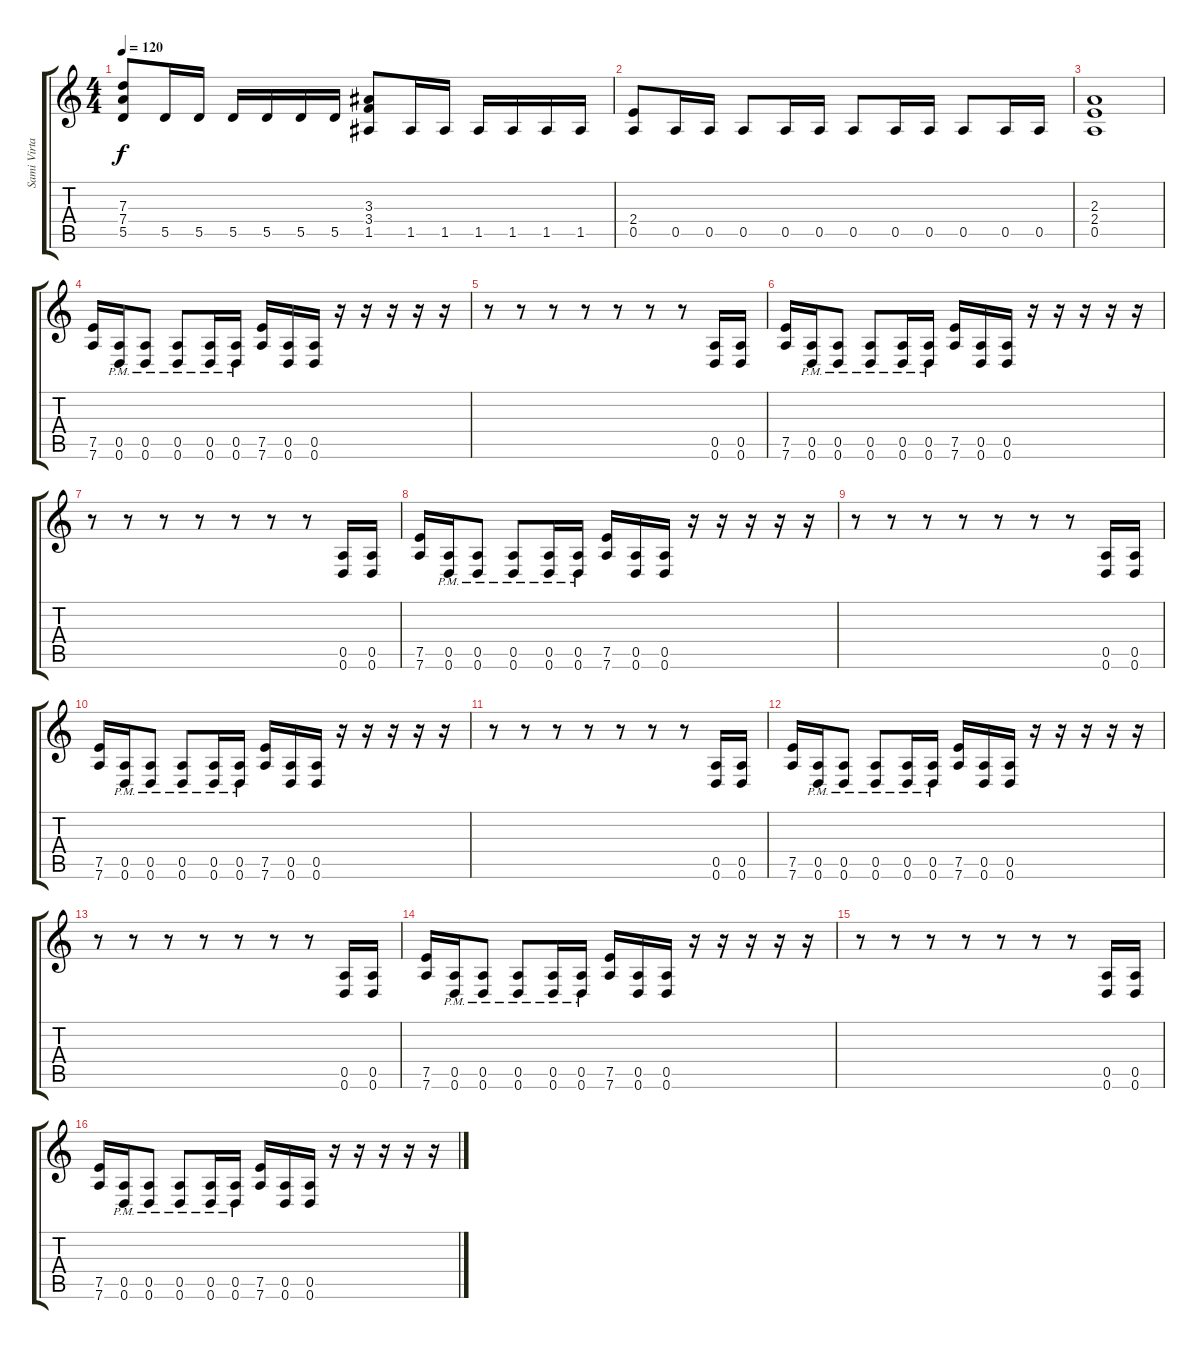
\track ("Sami Virtanen (lead Guitar)" "Sami Virta") {instrument distortionguitar}
\staff {score tabs}
\tuning (E4 B3 G3 D3 A2 D2) {hide}
\ts (4 4)
\tempo 120
\clef g2
\ks c
(7.3 7.4 5.5).8{dy f} 5.5.16 5.5.16 5.5.16 5.5.16 5.5.16 5.5.16 (3.3 3.4 1.5).8 1.5.16 1.5.16 1.5.16 1.5.16 1.5.16 1.5.16 |
(2.4 0.5).8 0.5.16 0.5.16 0.5.8 0.5.16 0.5.16 0.5.8 0.5.16 0.5.16 0.5.8 0.5.16 0.5.16 |
(2.3 2.4 0.5).1 |
(7.5 7.6).16 (0.5{pm} 0.6{pm}).16 (0.5{pm} 0.6{pm}).8 (0.5{pm} 0.6{pm}).8 (0.5{pm} 0.6{pm}).16 (0.5 0.6{pm}).16 (7.5 7.6).16 (0.5 0.6).16 (0.5 0.6).16 r.16 r.16 r.16 r.16 r.16 |
r.8 r.8 r.8 r.8 r.8 r.8 r.8 (0.5 0.6).16 (0.5 0.6).16 |
(7.5 7.6).16 (0.5{pm} 0.6{pm}).16 (0.5{pm} 0.6{pm}).8 (0.5{pm} 0.6{pm}).8 (0.5{pm} 0.6{pm}).16 (0.5 0.6{pm}).16 (7.5 7.6).16 (0.5 0.6).16 (0.5 0.6).16 r.16 r.16 r.16 r.16 r.16 |
r.8 r.8 r.8 r.8 r.8 r.8 r.8 (0.5 0.6).16 (0.5 0.6).16 |
(7.5 7.6).16 (0.5{pm} 0.6{pm}).16 (0.5{pm} 0.6{pm}).8 (0.5{pm} 0.6{pm}).8 (0.5{pm} 0.6{pm}).16 (0.5 0.6{pm}).16 (7.5 7.6).16 (0.5 0.6).16 (0.5 0.6).16 r.16 r.16 r.16 r.16 r.16 |
r.8 r.8 r.8 r.8 r.8 r.8 r.8 (0.5 0.6).16 (0.5 0.6).16 |
(7.5 7.6).16 (0.5{pm} 0.6{pm}).16 (0.5{pm} 0.6{pm}).8 (0.5{pm} 0.6{pm}).8 (0.5{pm} 0.6{pm}).16 (0.5 0.6{pm}).16 (7.5 7.6).16 (0.5 0.6).16 (0.5 0.6).16 r.16 r.16 r.16 r.16 r.16 |
r.8 r.8 r.8 r.8 r.8 r.8 r.8 (0.5 0.6).16 (0.5 0.6).16 |
(7.5 7.6).16 (0.5{pm} 0.6{pm}).16 (0.5{pm} 0.6{pm}).8 (0.5{pm} 0.6{pm}).8 (0.5{pm} 0.6{pm}).16 (0.5 0.6{pm}).16 (7.5 7.6).16 (0.5 0.6).16 (0.5 0.6).16 r.16 r.16 r.16 r.16 r.16 |
r.8 r.8 r.8 r.8 r.8 r.8 r.8 (0.5 0.6).16 (0.5 0.6).16 |
(7.5 7.6).16 (0.5{pm} 0.6{pm}).16 (0.5{pm} 0.6{pm}).8 (0.5{pm} 0.6{pm}).8 (0.5{pm} 0.6{pm}).16 (0.5 0.6{pm}).16 (7.5 7.6).16 (0.5 0.6).16 (0.5 0.6).16 r.16 r.16 r.16 r.16 r.16 |
r.8 r.8 r.8 r.8 r.8 r.8 r.8 (0.5 0.6).16 (0.5 0.6).16 |
(7.5 7.6).16 (0.5{pm} 0.6{pm}).16 (0.5{pm} 0.6{pm}).8 (0.5{pm} 0.6{pm}).8 (0.5{pm} 0.6{pm}).16 (0.5 0.6{pm}).16 (7.5 7.6).16 (0.5 0.6).16 (0.5 0.6).16 r.16 r.16 r.16 r.16 r.16
